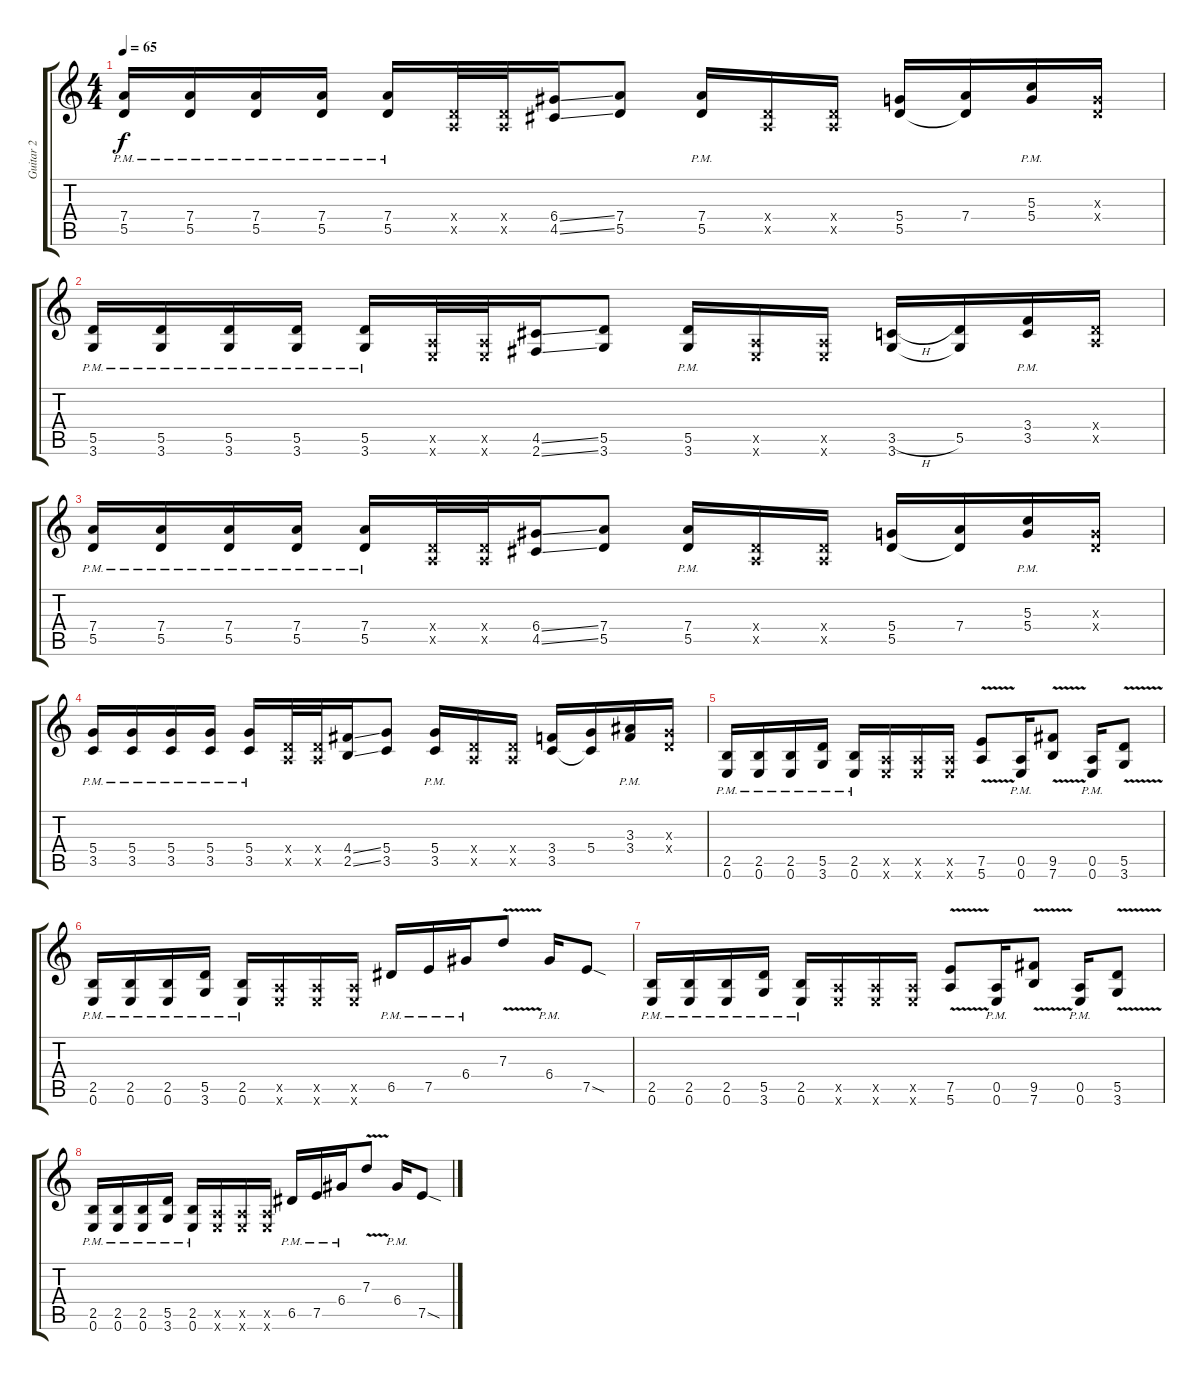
\track ("Guitar 2" "Guitar 2") {instrument electricguitarjazz}
\staff {score tabs}
\tuning (E4 B3 G3 D3 A2 E2) {hide}
\ts (4 4)
\tempo 65
\clef g2
\ks c
(7.4{pm} 5.5{pm}).16{dy f} (7.4{pm} 5.5{pm}).16 (7.4{pm} 5.5{pm}).16 (7.4{pm} 5.5{pm}).16 (7.4{pm} 5.5{pm}).16 (0.4{x} 0.5{x}).32 (0.4{x} 0.5{x}).32 (6.4{ss} 4.5{ss}).16 (7.4 5.5).8 (7.4{pm} 5.5{pm}).16 (0.4{x} 0.5{x}).16 (0.4{x} 0.5{x}).16 (5.4 5.5).16 (7.4 5.5{t}).16 (5.3{pm} 5.4{pm}).16 (0.3{x} 0.4{x}).16 |
(5.5{pm} 3.6{pm}).16 (5.5{pm} 3.6{pm}).16 (5.5{pm} 3.6{pm}).16 (5.5{pm} 3.6{pm}).16 (5.5{pm} 3.6{pm}).16 (0.5{x} 0.6{x}).32 (0.5{x} 0.6{x}).32 (4.5{ss} 2.6{ss}).16 (5.5 3.6).8 (5.5{pm} 3.6{pm}).16 (0.5{x} 0.6{x}).16 (0.5{x} 0.6{x}).16 (3.5{h} 3.6).16 (5.5 3.6{t}).16 (3.4{pm} 3.5{pm}).16 (0.4{x} 0.5{x}).16 |
(7.4{pm} 5.5{pm}).16 (7.4{pm} 5.5{pm}).16 (7.4{pm} 5.5{pm}).16 (7.4{pm} 5.5{pm}).16 (7.4{pm} 5.5{pm}).16 (0.4{x} 0.5{x}).32 (0.4{x} 0.5{x}).32 (6.4{ss} 4.5{ss}).16 (7.4 5.5).8 (7.4{pm} 5.5{pm}).16 (0.4{x} 0.5{x}).16 (0.4{x} 0.5{x}).16 (5.4 5.5).16 (7.4 5.5{t}).16 (5.3{pm} 5.4{pm}).16 (0.3{x} 0.4{x}).16 |
(5.4{pm} 3.5{pm}).16 (5.4{pm} 3.5{pm}).16 (5.4{pm} 3.5{pm}).16 (5.4{pm} 3.5{pm}).16 (5.4{pm} 3.5{pm}).16 (0.4{x} 0.5{x}).32 (0.4{x} 0.5{x}).32 (4.4{ss} 2.5{ss}).16 (5.4 3.5).8 (5.4{pm} 3.5{pm}).16 (0.4{x} 0.5{x}).16 (0.4{x} 0.5{x}).16 (3.4 3.5).16 (5.4 3.5{t}).16 (3.3{pm} 3.4{pm}).16 (0.3{x} 0.4{x}).16 |
(2.5{pm} 0.6{pm}).16 (2.5{pm} 0.6{pm}).16 (2.5{pm} 0.6{pm}).16 (5.5{pm} 3.6{pm}).16 (2.5{pm} 0.6{pm}).16 (0.5{x} 0.6{x}).16 (0.5{x} 0.6{x}).16 (0.5{x} 0.6{x}).16 (7.5{v} 5.6{v}).8 (0.5{pm} 0.6{pm}).16 (9.5{v} 7.6{v}).8 (0.5{pm} 0.6{pm}).16 (5.5{v} 3.6{v}).8 |
(2.5{pm} 0.6{pm}).16 (2.5{pm} 0.6{pm}).16 (2.5{pm} 0.6{pm}).16 (5.5{pm} 3.6{pm}).16 (2.5{pm} 0.6{pm}).16 (0.5{x} 0.6{x}).16 (0.5{x} 0.6{x}).16 (0.5{x} 0.6{x}).16 6.5{pm}.16 7.5{pm}.16 6.4{pm}.16 7.3{v}.8 6.4{pm}.16 7.5{sod}.8 |
(2.5{pm} 0.6{pm}).16 (2.5{pm} 0.6{pm}).16 (2.5{pm} 0.6{pm}).16 (5.5{pm} 3.6{pm}).16 (2.5{pm} 0.6{pm}).16 (0.5{x} 0.6{x}).16 (0.5{x} 0.6{x}).16 (0.5{x} 0.6{x}).16 (7.5{v} 5.6{v}).8 (0.5{pm} 0.6{pm}).16 (9.5{v} 7.6{v}).8 (0.5{pm} 0.6{pm}).16 (5.5{v} 3.6{v}).8 |
(2.5{pm} 0.6{pm}).16 (2.5{pm} 0.6{pm}).16 (2.5{pm} 0.6{pm}).16 (5.5{pm} 3.6{pm}).16 (2.5{pm} 0.6{pm}).16 (0.5{x} 0.6{x}).16 (0.5{x} 0.6{x}).16 (0.5{x} 0.6{x}).16 6.5{pm}.16 7.5{pm}.16 6.4{pm}.16 7.3{v}.8 6.4{pm}.16 7.5{sod}.8
